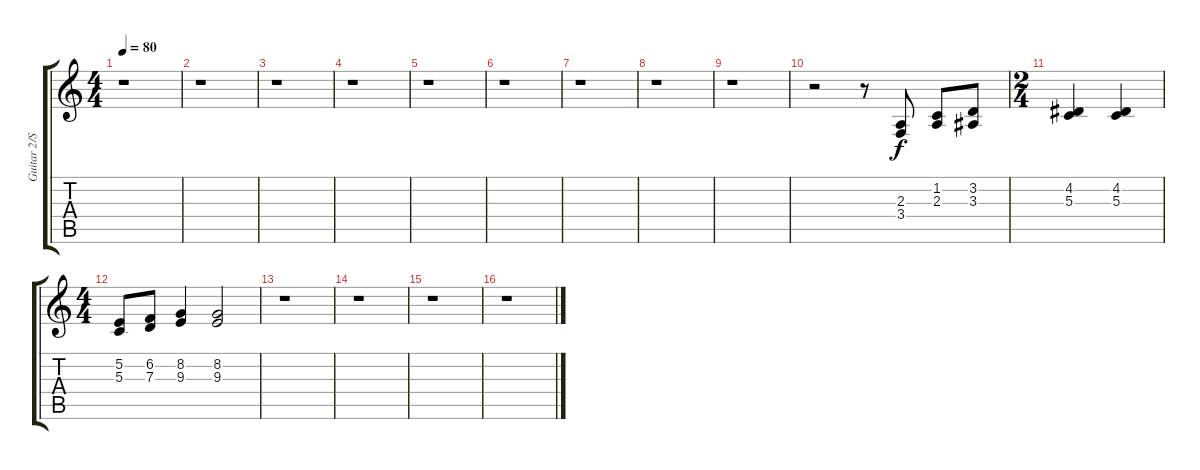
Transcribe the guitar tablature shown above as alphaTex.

\track ("Guitar 2/Strings" "Guitar 2/S") {instrument stringensemble1}
\staff {score tabs}
\tuning (E4 B3 G3 D3 A2 E2) {hide}
\ts (4 4)
\tempo 80
\clef g2
\ks c
r.1{dy f} |
r.1 |
r.1 |
r.1 |
r.1 |
r.1 |
r.1 |
r.1 |
r.1 |
r.2 r.8 (2.3 3.4).8 (1.2 2.3).8 (3.2 3.3).8 |
\ts (2 4)
(4.2 5.3).4 (4.2 5.3).4 |
\ts (4 4)
(5.2 5.3).8 (6.2 7.3).8 (8.2 9.3).4 (8.2 9.3).2 |
r.1 |
r.1 |
r.1 |
r.1
